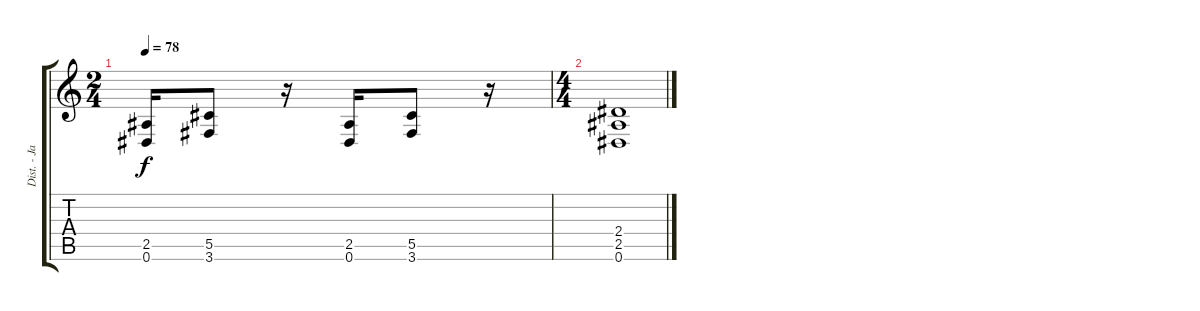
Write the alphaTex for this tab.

\track ("Dist. - James" "Dist. - Ja") {instrument distortionguitar}
\staff {score tabs}
\tuning (Eb4 Bb3 Gb3 Db3 Ab2 Eb2) {hide}
\ts (2 4)
\tempo 78
\clef g2
\ks c
(2.5 0.6).16{dy f} (5.5 3.6).8 r.16 (2.5 0.6).16 (5.5 3.6).8 r.16 |
\ts (4 4)
(2.4 2.5 0.6).1
